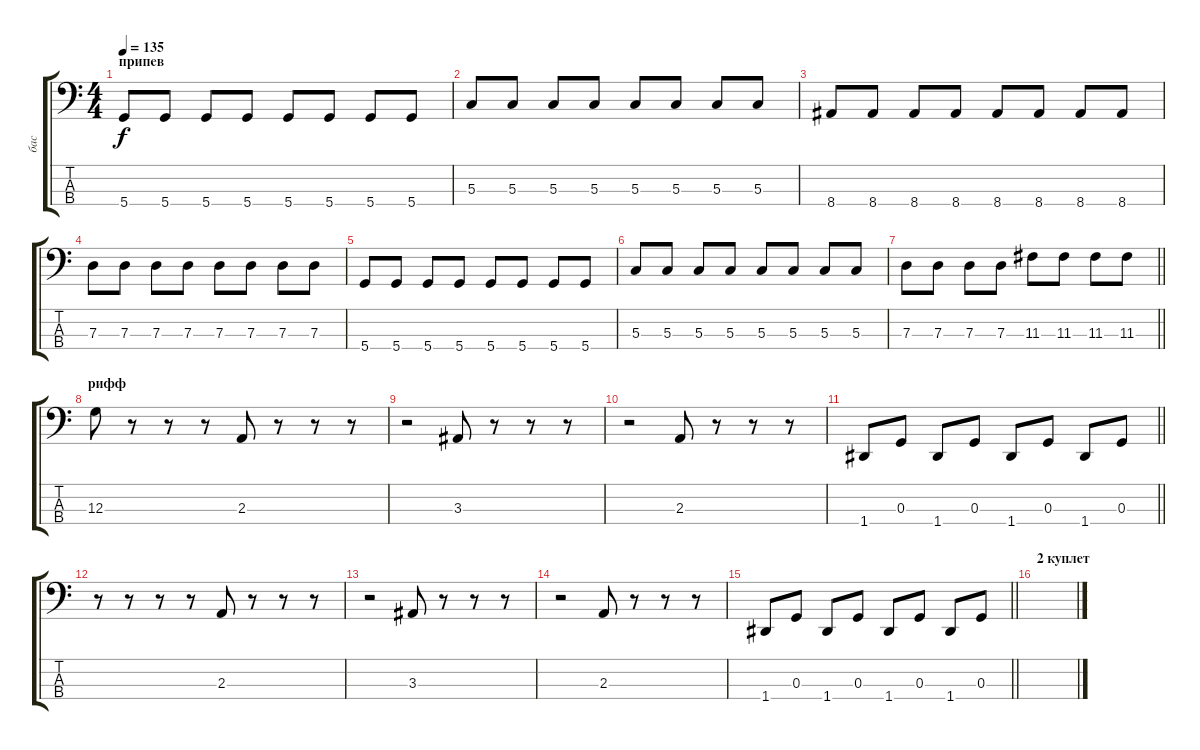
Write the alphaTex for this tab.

\track ("бас" "бас") {instrument electricbassfinger}
\staff {score tabs}
\tuning (F2 C2 G1 D1) {hide}
\ts (4 4)
\section ("" "припев")
\tempo 135
\clef f4
\ks c
5.4.8{dy f} 5.4.8 5.4.8 5.4.8 5.4.8 5.4.8 5.4.8 5.4.8 |
5.3.8 5.3.8 5.3.8 5.3.8 5.3.8 5.3.8 5.3.8 5.3.8 |
8.4.8 8.4.8 8.4.8 8.4.8 8.4.8 8.4.8 8.4.8 8.4.8 |
7.3.8 7.3.8 7.3.8 7.3.8 7.3.8 7.3.8 7.3.8 7.3.8 |
5.4.8 5.4.8 5.4.8 5.4.8 5.4.8 5.4.8 5.4.8 5.4.8 |
5.3.8 5.3.8 5.3.8 5.3.8 5.3.8 5.3.8 5.3.8 5.3.8 |
\barLineRight lightlight
7.3.8 7.3.8 7.3.8 7.3.8 11.3.8 11.3.8 11.3.8 11.3.8 |
\section ("" "рифф")
12.3.8 r.8 r.8 r.8 2.3.8 r.8 r.8 r.8 |
r.2 3.3.8 r.8 r.8 r.8 |
r.2 2.3.8 r.8 r.8 r.8 |
\barLineRight lightlight
1.4.8 0.3.8 1.4.8 0.3.8 1.4.8 0.3.8 1.4.8 0.3.8 |
r.8 r.8 r.8 r.8 2.3.8 r.8 r.8 r.8 |
r.2 3.3.8 r.8 r.8 r.8 |
r.2 2.3.8 r.8 r.8 r.8 |
\barLineRight lightlight
1.4.8 0.3.8 1.4.8 0.3.8 1.4.8 0.3.8 1.4.8 0.3.8 |
\section ("" "2 куплет")
